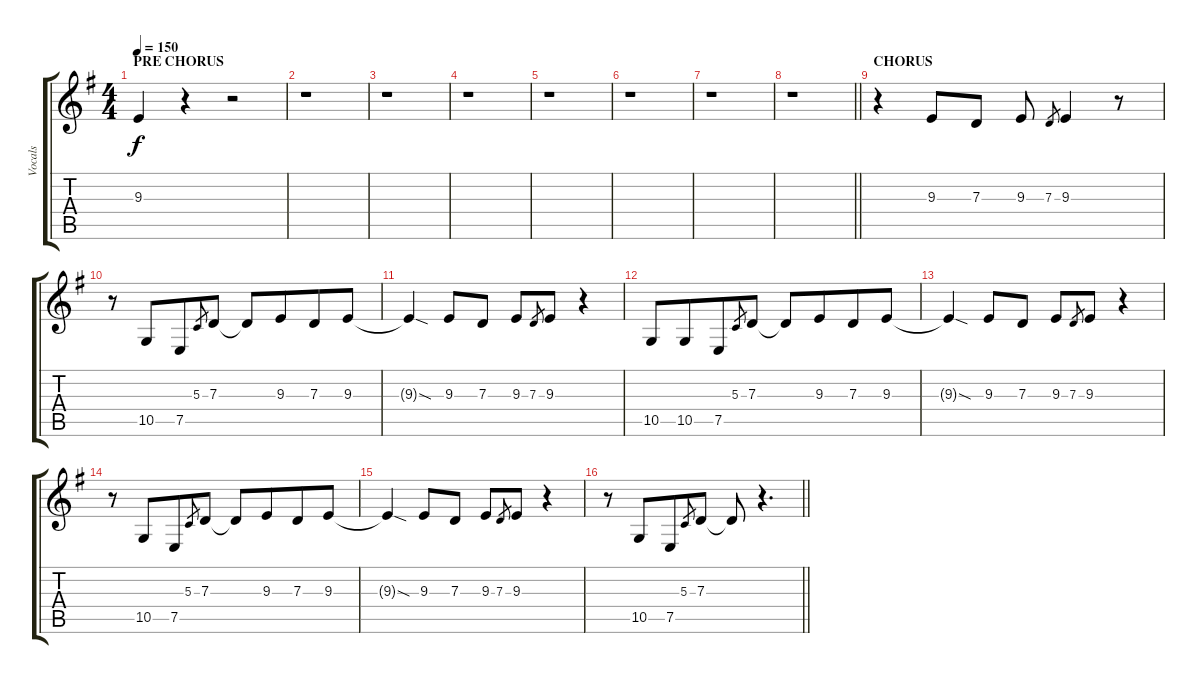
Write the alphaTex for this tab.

\track ("Vocals" "Vocals") {instrument harmonica}
\staff {score tabs}
\tuning (E4 B3 G3 D3 A2 E2) {hide}
\ts (4 4)
\section ("" "PRE CHORUS")
\tempo 150
\clef g2
\ks eminor
9.3{t}.4{dy f} r.4 r.2 |
r.1 |
r.1 |
r.1 |
r.1 |
r.1 |
r.1 |
\barLineRight lightlight
r.1 |
\section ("" "CHORUS")
r.4 9.3.8 7.3.8 9.3.8 7.3.8{gr} 9.3.4 r.8 |
r.8 10.5.8{beam merge} 7.5.8 5.3.8{gr} 7.3.8 7.3{t}.8 9.3.8{beam merge} 7.3.8 9.3.8 |
9.3{sod t}.4 9.3.8 7.3.8 9.3.8 7.3.8{gr} 9.3.8 r.4 |
10.5.8 10.5.8{beam merge} 7.5.8 5.3.8{gr} 7.3.8 7.3{t}.8 9.3.8{beam merge} 7.3.8 9.3.8 |
9.3{sod t}.4 9.3.8 7.3.8 9.3.8 7.3.8{gr} 9.3.8 r.4 |
r.8 10.5.8{beam merge} 7.5.8 5.3.8{gr} 7.3.8 7.3{t}.8 9.3.8{beam merge} 7.3.8 9.3.8 |
9.3{sod t}.4 9.3.8 7.3.8 9.3.8 7.3.8{gr} 9.3.8 r.4 |
\barLineRight lightlight
r.8 10.5.8{beam merge} 7.5.8 5.3.8{gr} 7.3.8 7.3{t}.8 r.4{d}
